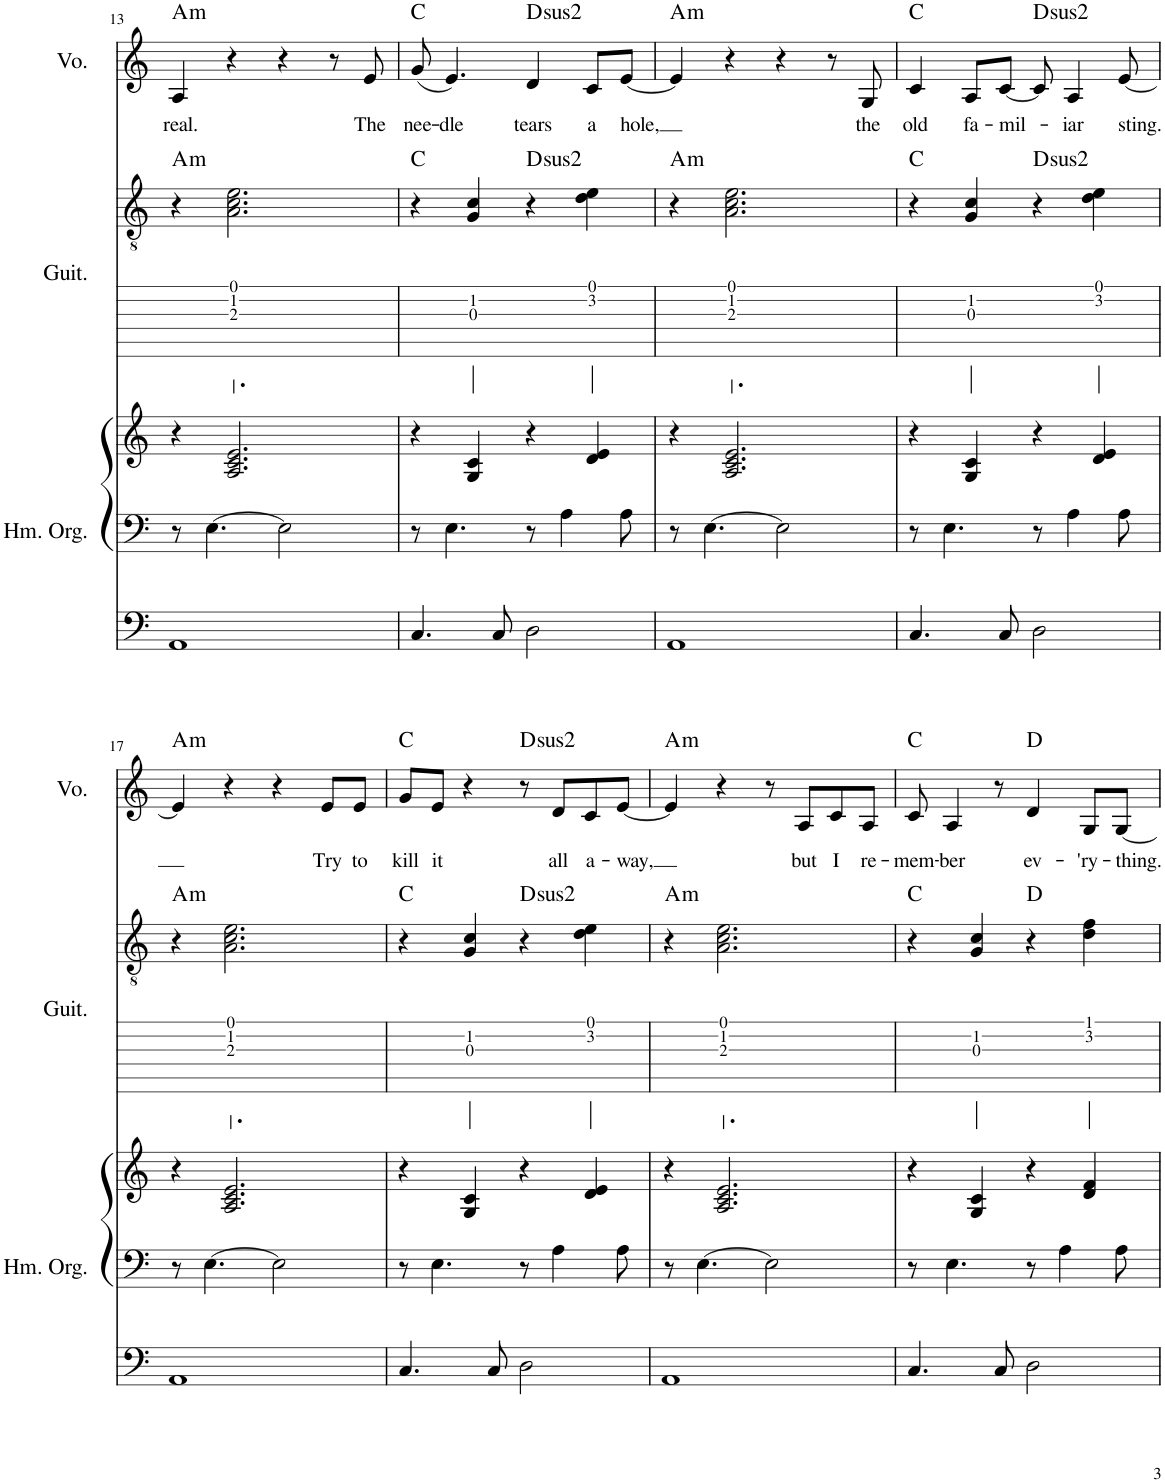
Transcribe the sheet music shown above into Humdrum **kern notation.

**kern	**kern	**kern	**kern	**kern	**harte	**kern	**text	**harte
*part3	*part3	*part3	*part2	*part2	*part2	*part1	*part1	*part1
*staff6	*staff5	*staff4	*staff3	*staff2	*	*staff1	*staff1	*
*I"Hammond Organ	*	*	*I"Acoustic Guitar	*	*	*I"Voice	*	*
*I'Hm. Org.	*	*	*I'Guit.	*	*	*I'Vo.	*	*
!!LO:PB:g=z
*clefF4	*clefF4	*clefG2	*	*clefGv2	*	*clefG2	*	*
*k[]	*k[]	*k[]	*k[]	*k[]	*	*k[]	*	*
*M4/4	*M4/4	*M4/4	*M4/4	*M4/4	*	*M4/4	*	*
=13	=13	=13	=13	=13	=13	=13	=13	=13
!	!	!	!	!	!LO:H:kt=m	!	!LO:LY:b	!LO:H:kt=m
1AA	8r	4r	4r	4r	A:min	4A/	real.	A:min
.	[4.E\	.	.	.	.	.	.	.
.	.	2.A/ 2.c/ 2.e/	2.A\ 2.c\ 2.e\	2.A\ 2.c\ 2.e\	.	4r	.	.
.	2E\]	.	.	.	.	4r	.	.
.	.	.	.	.	.	8r	.	.
!	!	!	!	!	!	!	!LO:LY:b	!
.	.	.	.	.	.	8e/	The	.
=14	=14	=14	=14	=14	=14	=14	=14	=14
!	!	!	!	!	!	!	!LO:LY:b	!
4.C/	8r	4r	4r	4r	C:maj	(8g/	nee-	C:maj
!	!	!	!	!	!	!	!LO:LY:b	!
.	4.E\	.	.	.	.	4.e/)	-dle	.
.	.	4G/ 4c/	4G\ 4c\	4G/ 4c/	.	.	.	.
8C/	.	.	.	.	.	.	.	.
!	!	!	!	!	!LO:H:kt=2	!	!LO:LY:b	!LO:H:kt=2
2D\	8r	4r	4r	4r	D:(1,2,5)	4d/	tears	D:(1,2,5)
.	4A\	.	.	.	.	.	.	.
!	!	!	!	!	!	!	!LO:LY:b	!
.	.	4d/ 4e/	4d\ 4e\	4d\ 4e\	.	8c/L	a	.
!	!	!	!	!	!	!	!LO:LY:b	!
.	8A\	.	.	.	.	[8e/J	hole,	.
=15	=15	=15	=15	=15	=15	=15	=15	=15
!	!	!	!	!	!LO:H:kt=m	!	!	!LO:H:kt=m
1AA	8r	4r	4r	4r	A:min	4e/]	.	A:min
.	[4.E\	.	.	.	.	.	.	.
.	.	2.A/ 2.c/ 2.e/	2.A\ 2.c\ 2.e\	2.A\ 2.c\ 2.e\	.	4r	.	.
.	2E\]	.	.	.	.	4r	.	.
.	.	.	.	.	.	8r	.	.
!	!	!	!	!	!	!	!LO:LY:b	!
.	.	.	.	.	.	8G/	the	.
=16	=16	=16	=16	=16	=16	=16	=16	=16
!	!	!	!	!	!	!	!LO:LY:b	!
4.C/	8r	4r	4r	4r	C:maj	4c/	old	C:maj
.	4.E\	.	.	.	.	.	.	.
!	!	!	!	!	!	!	!LO:LY:b	!
.	.	4G/ 4c/	4G\ 4c\	4G/ 4c/	.	8A/L	fa-	.
!	!	!	!	!	!	!	!LO:LY:b	!
8C/	.	.	.	.	.	[8c/J	-mil-	.
!	!	!	!	!	!LO:H:kt=2	!	!	!LO:H:kt=2
2D\	8r	4r	4r	4r	D:(1,2,5)	8c/]	.	D:(1,2,5)
!	!	!	!	!	!	!	!LO:LY:b	!
.	4A\	.	.	.	.	4A/	-iar	.
.	.	4d/ 4e/	4d\ 4e\	4d\ 4e\	.	.	.	.
!	!	!	!	!	!	!	!LO:LY:b	!
.	8A\	.	.	.	.	[8e/	sting.	.
!!LO:LB:g=z
=17	=17	=17	=17	=17	=17	=17	=17	=17
!	!	!	!	!	!LO:H:kt=m	!	!	!LO:H:kt=m
1AA	8r	4r	4r	4r	A:min	4e/]	.	A:min
.	[4.E\	.	.	.	.	.	.	.
.	.	2.A/ 2.c/ 2.e/	2.A\ 2.c\ 2.e\	2.A\ 2.c\ 2.e\	.	4r	.	.
.	2E\]	.	.	.	.	4r	.	.
!	!	!	!	!	!	!	!LO:LY:b	!
.	.	.	.	.	.	8e/L	Try	.
!	!	!	!	!	!	!	!LO:LY:b	!
.	.	.	.	.	.	8e/J	to	.
=18	=18	=18	=18	=18	=18	=18	=18	=18
!	!	!	!	!	!	!	!LO:LY:b	!
4.C/	8r	4r	4r	4r	C:maj	8g/L	kill	C:maj
!	!	!	!	!	!	!	!LO:LY:b	!
.	4.E\	.	.	.	.	8e/J	it	.
.	.	4G/ 4c/	4G\ 4c\	4G/ 4c/	.	4r	.	.
8C/	.	.	.	.	.	.	.	.
!	!	!	!	!	!LO:H:kt=2	!	!	!LO:H:kt=2
2D\	8r	4r	4r	4r	D:(1,2,5)	8r	.	D:(1,2,5)
!	!	!	!	!	!	!	!LO:LY:b	!
.	4A\	.	.	.	.	8d/L	all	.
!	!	!	!	!	!	!	!LO:LY:b	!
.	.	4d/ 4e/	4d\ 4e\	4d\ 4e\	.	8c/	a-	.
!	!	!	!	!	!	!	!LO:LY:b	!
.	8A\	.	.	.	.	[8e/J	-way,	.
=19	=19	=19	=19	=19	=19	=19	=19	=19
!	!	!	!	!	!LO:H:kt=m	!	!	!LO:H:kt=m
1AA	8r	4r	4r	4r	A:min	4e/]	.	A:min
.	[4.E\	.	.	.	.	.	.	.
.	.	2.A/ 2.c/ 2.e/	2.A\ 2.c\ 2.e\	2.A\ 2.c\ 2.e\	.	4r	.	.
.	2E\]	.	.	.	.	8r	.	.
!	!	!	!	!	!	!	!LO:LY:b	!
.	.	.	.	.	.	8A/L	but	.
!	!	!	!	!	!	!	!LO:LY:b	!
.	.	.	.	.	.	8c/	I	.
!	!	!	!	!	!	!	!LO:LY:b	!
.	.	.	.	.	.	8A/J	re-	.
=20	=20	=20	=20	=20	=20	=20	=20	=20
!	!	!	!	!	!	!	!LO:LY:b	!
4.C/	8r	4r	4r	4r	C:maj	8c/	-mem-	C:maj
!	!	!	!	!	!	!	!LO:LY:b	!
.	4.E\	.	.	.	.	4A/	-ber	.
.	.	4G/ 4c/	4G\ 4c\	4G/ 4c/	.	.	.	.
8C/	.	.	.	.	.	8r	.	.
!	!	!	!	!	!	!	!LO:LY:b	!
2D\	8r	4r	4r	4r	D:maj	4d/	ev-	D:maj
.	4A\	.	.	.	.	.	.	.
!	!	!	!	!	!	!	!LO:LY:b	!
.	.	4d/ 4f/	4d\ 4f\	4d\ 4fn\	.	8G/L	-'ry-	.
!	!	!	!	!	!	!	!LO:LY:b	!
.	8A\	.	.	.	.	[8G/J	-thing.	.
=	=	=	=	=	=	=	=	=
*-	*-	*-	*-	*-	*-	*-	*-	*-
